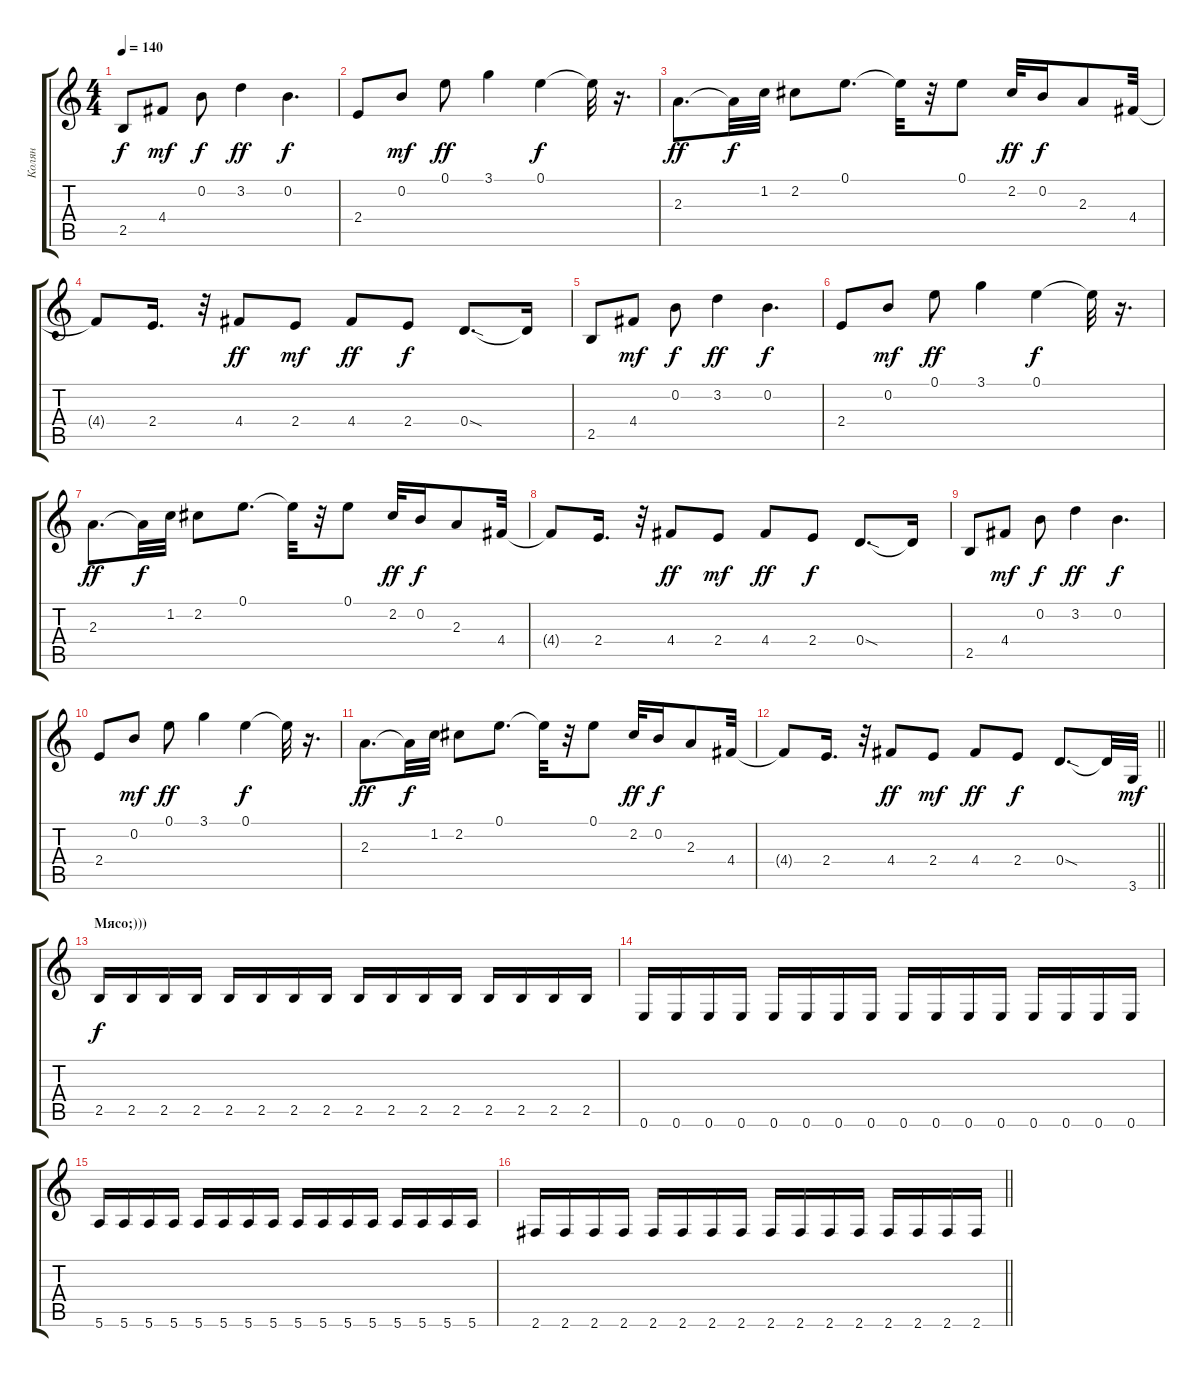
\track ("Колян" "Колян") {instrument distortionguitar}
\staff {score tabs}
\tuning (E4 B3 G3 D3 A2 E2) {hide}
\ts (4 4)
\tempo 140
\clef g2
\ks c
2.5.8{dy f} 4.4.8{dy mf} 0.2.8{dy f} 3.2.4{dy ff} 0.2.4{d dy f} |
2.4.8 0.2.8{dy mf} 0.1.8{dy ff} 3.1.4 0.1.4{dy f} 0.1{t}.32 r.16{d} |
2.3.8{d dy ff} 2.3{t}.32{dy f} 1.2.32 2.2.8 0.1.8{d} 0.1{t}.32 r.32 0.1.8 2.2.32{dy ff} 0.2.16{dy f} 2.3.8 4.4.32 |
4.4{t}.8 2.4.16{d} r.32 4.4.8{dy ff} 2.4.8{dy mf} 4.4.8{dy ff} 2.4.8{dy f} 0.4{sod}.8{d} 0.4{t}.16 |
2.5.8 4.4.8{dy mf} 0.2.8{dy f} 3.2.4{dy ff} 0.2.4{d dy f} |
2.4.8 0.2.8{dy mf} 0.1.8{dy ff} 3.1.4 0.1.4{dy f} 0.1{t}.32 r.16{d} |
2.3.8{d dy ff} 2.3{t}.32{dy f} 1.2.32 2.2.8 0.1.8{d} 0.1{t}.32 r.32 0.1.8 2.2.32{dy ff} 0.2.16{dy f} 2.3.8 4.4.32 |
4.4{t}.8 2.4.16{d} r.32 4.4.8{dy ff} 2.4.8{dy mf} 4.4.8{dy ff} 2.4.8{dy f} 0.4{sod}.8{d} 0.4{t}.16 |
2.5.8 4.4.8{dy mf} 0.2.8{dy f} 3.2.4{dy ff} 0.2.4{d dy f} |
2.4.8 0.2.8{dy mf} 0.1.8{dy ff} 3.1.4 0.1.4{dy f} 0.1{t}.32 r.16{d} |
2.3.8{d dy ff} 2.3{t}.32{dy f} 1.2.32 2.2.8 0.1.8{d} 0.1{t}.32 r.32 0.1.8 2.2.32{dy ff} 0.2.16{dy f} 2.3.8 4.4.32 |
\barLineRight lightlight
4.4{t}.8 2.4.16{d} r.32 4.4.8{dy ff} 2.4.8{dy mf} 4.4.8{dy ff} 2.4.8{dy f} 0.4{sod}.8{d} 0.4{t}.32 3.6.32{dy mf} |
\section ("" "Мясо;)))")
2.5.16{dy f} 2.5.16 2.5.16 2.5.16 2.5.16 2.5.16 2.5.16 2.5.16 2.5.16 2.5.16 2.5.16 2.5.16 2.5.16 2.5.16 2.5.16 2.5.16 |
0.6.16 0.6.16 0.6.16 0.6.16 0.6.16 0.6.16 0.6.16 0.6.16 0.6.16 0.6.16 0.6.16 0.6.16 0.6.16 0.6.16 0.6.16 0.6.16 |
5.6.16 5.6.16 5.6.16 5.6.16 5.6.16 5.6.16 5.6.16 5.6.16 5.6.16 5.6.16 5.6.16 5.6.16 5.6.16 5.6.16 5.6.16 5.6.16 |
\barLineRight lightlight
2.6.16 2.6.16 2.6.16 2.6.16 2.6.16 2.6.16 2.6.16 2.6.16 2.6.16 2.6.16 2.6.16 2.6.16 2.6.16 2.6.16 2.6.16 2.6.16
